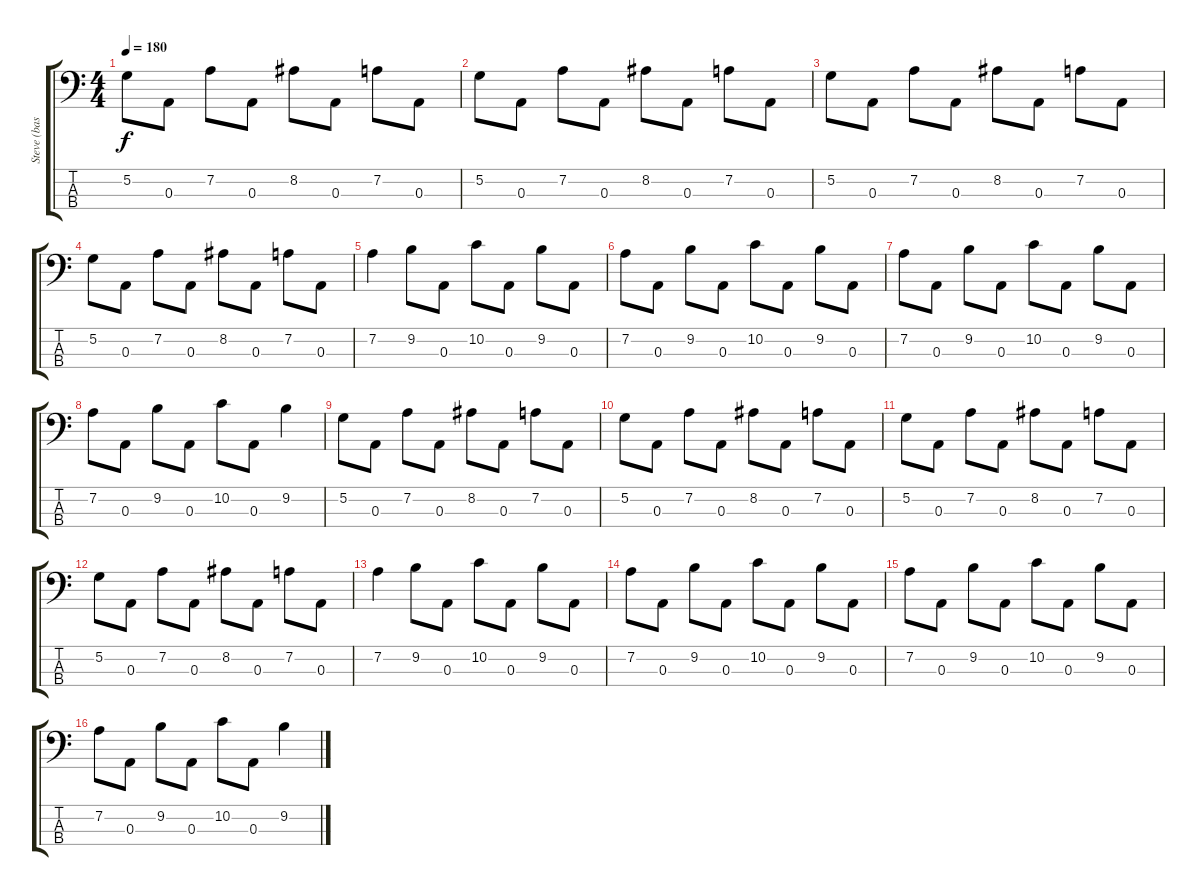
\track ("Steve (bass)" "Steve (bas") {instrument electricbassfinger}
\staff {score tabs}
\tuning (G2 D2 A1 E1) {hide}
\ts (4 4)
\tempo 180
\clef f4
\ks c
5.2.8{dy f} 0.3.8 7.2.8 0.3.8 8.2.8 0.3.8 7.2.8 0.3.8 |
5.2.8 0.3.8 7.2.8 0.3.8 8.2.8 0.3.8 7.2.8 0.3.8 |
5.2.8 0.3.8 7.2.8 0.3.8 8.2.8 0.3.8 7.2.8 0.3.8 |
5.2.8 0.3.8 7.2.8 0.3.8 8.2.8 0.3.8 7.2.8 0.3.8 |
7.2.4 9.2.8 0.3.8 10.2.8 0.3.8 9.2.8 0.3.8 |
7.2.8 0.3.8 9.2.8 0.3.8 10.2.8 0.3.8 9.2.8 0.3.8 |
7.2.8 0.3.8 9.2.8 0.3.8 10.2.8 0.3.8 9.2.8 0.3.8 |
7.2.8 0.3.8 9.2.8 0.3.8 10.2.8 0.3.8 9.2.4 |
5.2.8 0.3.8 7.2.8 0.3.8 8.2.8 0.3.8 7.2.8 0.3.8 |
5.2.8 0.3.8 7.2.8 0.3.8 8.2.8 0.3.8 7.2.8 0.3.8 |
5.2.8 0.3.8 7.2.8 0.3.8 8.2.8 0.3.8 7.2.8 0.3.8 |
5.2.8 0.3.8 7.2.8 0.3.8 8.2.8 0.3.8 7.2.8 0.3.8 |
7.2.4 9.2.8 0.3.8 10.2.8 0.3.8 9.2.8 0.3.8 |
7.2.8 0.3.8 9.2.8 0.3.8 10.2.8 0.3.8 9.2.8 0.3.8 |
7.2.8 0.3.8 9.2.8 0.3.8 10.2.8 0.3.8 9.2.8 0.3.8 |
7.2.8 0.3.8 9.2.8 0.3.8 10.2.8 0.3.8 9.2.4
